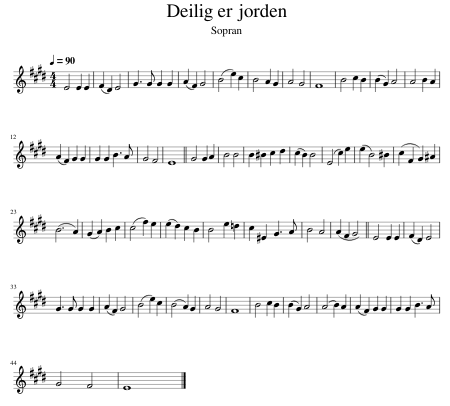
X:1
L:1/8
Q:1/4=90
M:4/4
I:linebreak $
K:E
V:1 treble
V:1
 E4 E2 E2 | (F2 D2) E4 | G3 G G2 G2 | (A2 F2) G4 | (B4 e2) c2 | %5
 B4 A2 G2 | A4 G4 | F8 | B4 c2 B2 | (B2 G2) A4 | %10
 A4 B2 A2 |$ (A2 F2) G2 G2 | G2 G2 B3 A | G4 F4 | E8 || %15
 G4 G2 A2 | B4 B4 | B2 ^B2 c2 d2 | (c2 B2) B4 | (E4 c2) e2 | %20
 (e2 B4) ^B2 | (c2 F2 G2) ^A2 |$ (B6 A2) | (G2 A2) B2 c2 | (c4 f2) e2 | %25
 (e2 d2) c2 B2 | B4 e2 =d2 | c2 ^E2 G3 A | B4 A4 | (A2 F2 G4) || %30
 E4 E2 E2 | (F2 D2) E4 |$ G3 G G2 G2 | (A2 F2) G4 | (B4 e2) c2 | %35
 (B4 A2) G2 | A4 G4 | F8 | B4 c2 B2 | (B2 G2) A4 | %40
 (A4 B2) A2 | (A2 F2) G2 G2 | G2 G2 B3 A |$ G4 F4 | E8 |] %45
